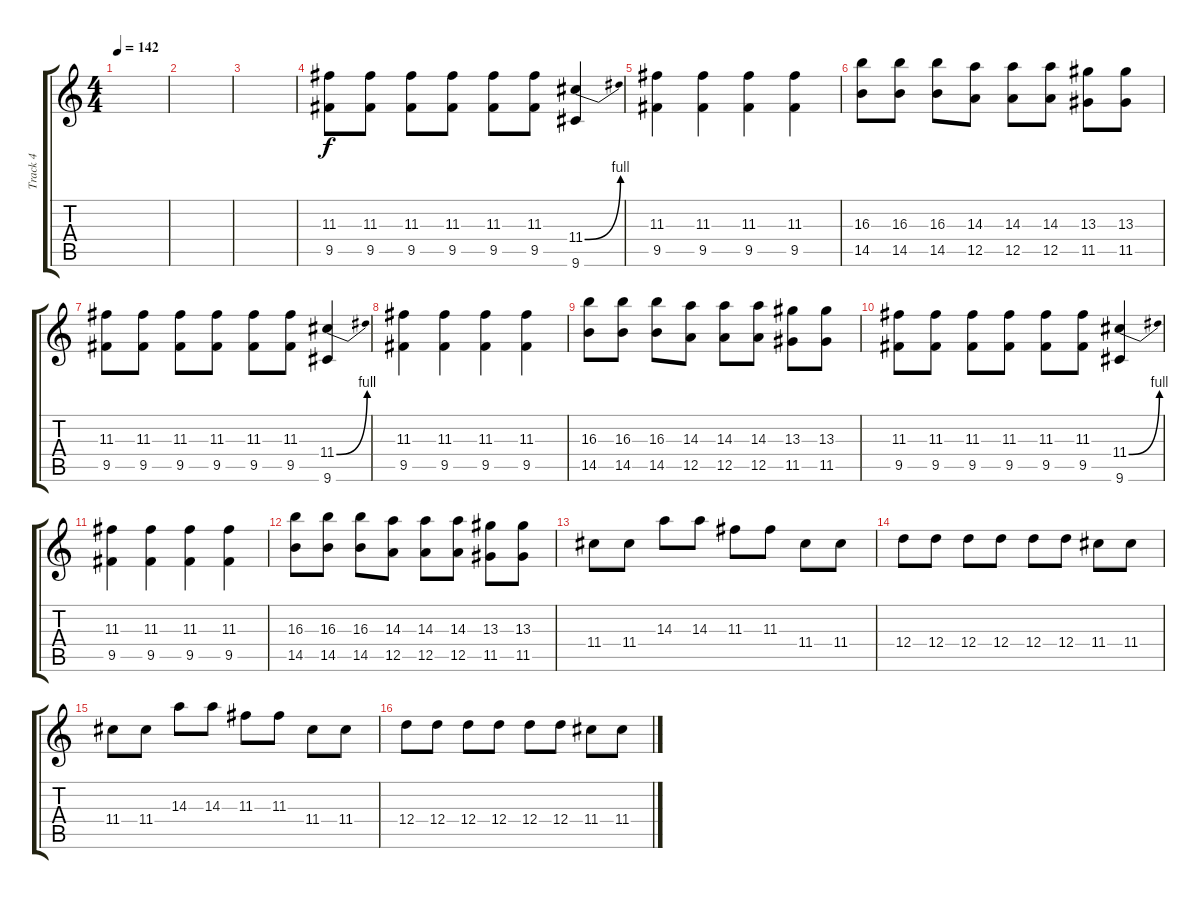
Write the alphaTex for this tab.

\track ("Track 4" "Track 4") {instrument distortionguitar}
\staff {score tabs}
\tuning (E4 B3 G3 D3 A2 E2) {hide}
\ts (4 4)
\tempo 142
\clef g2
\ks c
|
|
|
(11.3 9.5).8 (11.3 9.5).8 (11.3 9.5).8 (11.3 9.5).8 (11.3 9.5).8 (11.3 9.5).8 (11.4{be (bend 0 0 60 4)} 9.6).4 |
(11.3 9.5).4 (11.3 9.5).4 (11.3 9.5).4 (11.3 9.5).4 |
(16.3 14.5).8 (16.3 14.5).8 (16.3 14.5).8 (14.3 12.5).8 (14.3 12.5).8 (14.3 12.5).8 (13.3 11.5).8 (13.3 11.5).8 |
(11.3 9.5).8 (11.3 9.5).8 (11.3 9.5).8 (11.3 9.5).8 (11.3 9.5).8 (11.3 9.5).8 (11.4{be (bend 0 0 60 4)} 9.6).4 |
(11.3 9.5).4 (11.3 9.5).4 (11.3 9.5).4 (11.3 9.5).4 |
(16.3 14.5).8 (16.3 14.5).8 (16.3 14.5).8 (14.3 12.5).8 (14.3 12.5).8 (14.3 12.5).8 (13.3 11.5).8 (13.3 11.5).8 |
(11.3 9.5).8 (11.3 9.5).8 (11.3 9.5).8 (11.3 9.5).8 (11.3 9.5).8 (11.3 9.5).8 (11.4{be (bend 0 0 60 4)} 9.6).4 |
(11.3 9.5).4 (11.3 9.5).4 (11.3 9.5).4 (11.3 9.5).4 |
(16.3 14.5).8 (16.3 14.5).8 (16.3 14.5).8 (14.3 12.5).8 (14.3 12.5).8 (14.3 12.5).8 (13.3 11.5).8 (13.3 11.5).8 |
11.4.8 11.4.8 14.3.8 14.3.8 11.3.8 11.3.8 11.4.8 11.4.8 |
12.4.8 12.4.8 12.4.8 12.4.8 12.4.8 12.4.8 11.4.8 11.4.8 |
11.4.8 11.4.8 14.3.8 14.3.8 11.3.8 11.3.8 11.4.8 11.4.8 |
12.4.8 12.4.8 12.4.8 12.4.8 12.4.8 12.4.8 11.4.8 11.4.8
